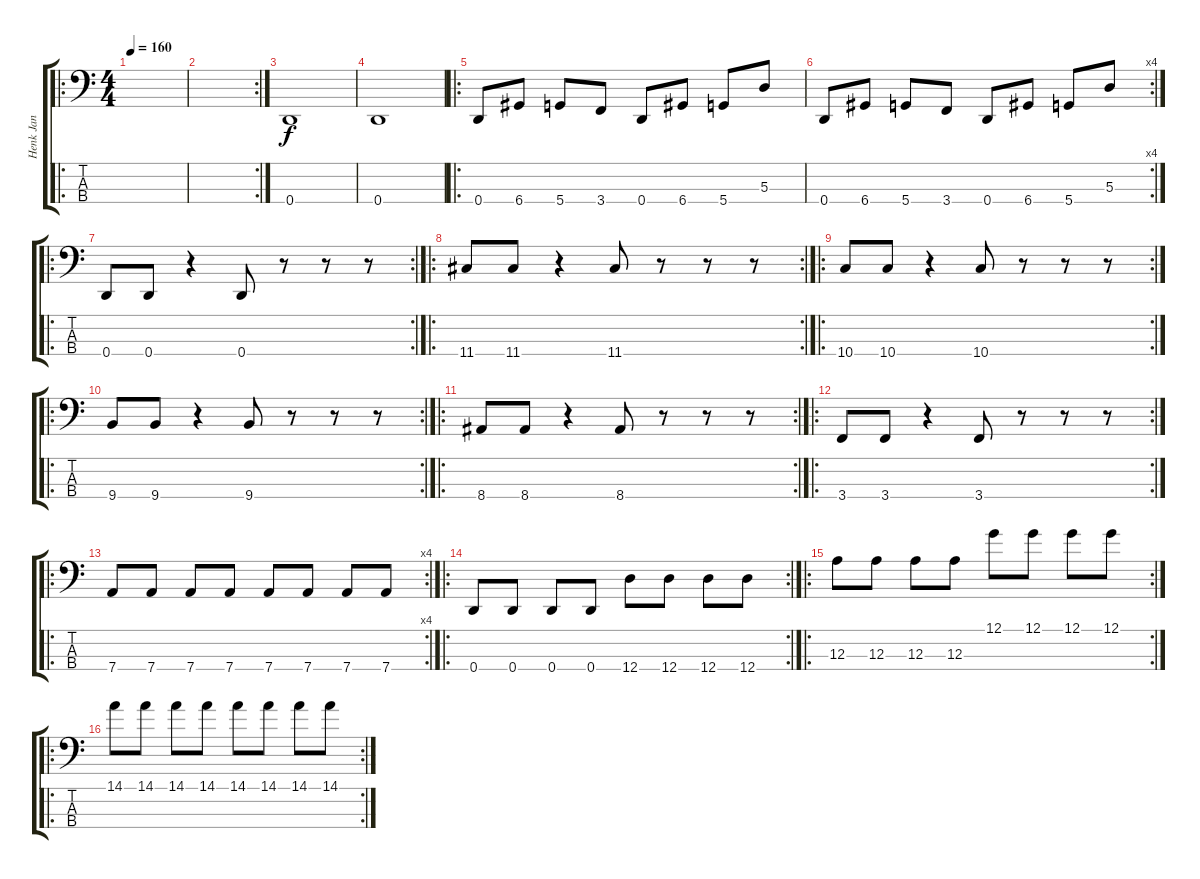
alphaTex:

\track ("Henk Jan" "Henk Jan") {instrument electricbassfinger}
\staff {score tabs}
\tuning (G2 D2 A1 D1) {hide}
\ro
\ts (4 4)
\tempo 160
\clef f4
\ks c
|
\rc 2
|
0.4.1 |
0.4.1 |
\ro
0.4.8 6.4.8 5.4.8 3.4.8 0.4.8 6.4.8 5.4.8 5.3.8 |
\rc 4
0.4.8 6.4.8 5.4.8 3.4.8 0.4.8 6.4.8 5.4.8 5.3.8 |
\ro
\rc 2
0.4.8 0.4.8 r.4 0.4.8 r.8 r.8 r.8 |
\ro
\rc 2
11.4.8 11.4.8 r.4 11.4.8 r.8 r.8 r.8 |
\ro
\rc 2
10.4.8 10.4.8 r.4 10.4.8 r.8 r.8 r.8 |
\ro
\rc 2
9.4.8 9.4.8 r.4 9.4.8 r.8 r.8 r.8 |
\ro
\rc 2
8.4.8 8.4.8 r.4 8.4.8 r.8 r.8 r.8 |
\ro
\rc 2
3.4.8 3.4.8 r.4 3.4.8 r.8 r.8 r.8 |
\ro
\rc 4
7.4.8 7.4.8 7.4.8 7.4.8 7.4.8 7.4.8 7.4.8 7.4.8 |
\ro
\rc 2
0.4.8 0.4.8 0.4.8 0.4.8 12.4.8 12.4.8 12.4.8 12.4.8 |
\ro
\rc 2
12.3.8 12.3.8 12.3.8 12.3.8 12.1.8 12.1.8 12.1.8 12.1.8 |
\ro
\rc 2
14.1.8 14.1.8 14.1.8 14.1.8 14.1.8 14.1.8 14.1.8 14.1.8
